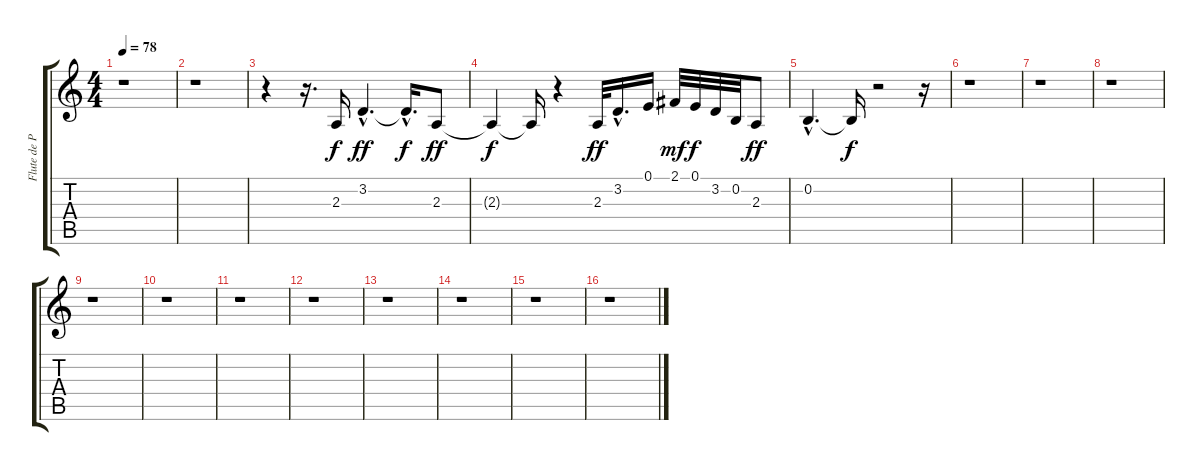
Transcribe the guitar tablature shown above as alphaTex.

\track ("Flute de Pan" "Flute de P") {instrument shakuhachi}
\staff {score tabs}
\tuning (E4 B3 G3 D3 A2 E2) {hide}
\ts (4 4)
\tempo 78
\clef g2
\ks c
r.1{dy f instrument shakuhachi} |
r.1 |
r.4 r.16{d} 2.3.16 3.2{hac}.4{d dy ff} 3.2{hac t}.16{d dy f} 2.3.8{dy ff} |
2.3{t}.4{dy f} 2.3{t}.16 r.4 2.3.32{dy ff} 3.2{hac}.16{d} 0.1.16 2.1.32{dy mf} 0.1.32{dy f} 3.2.32 0.2.32 2.3.8{dy ff} |
0.2{hac}.4{d} 0.2{t}.16{dy f} r.2 r.16 |
r.1 |
r.1 |
r.1 |
r.1 |
r.1 |
r.1 |
r.1 |
r.1 |
r.1 |
r.1 |
r.1
